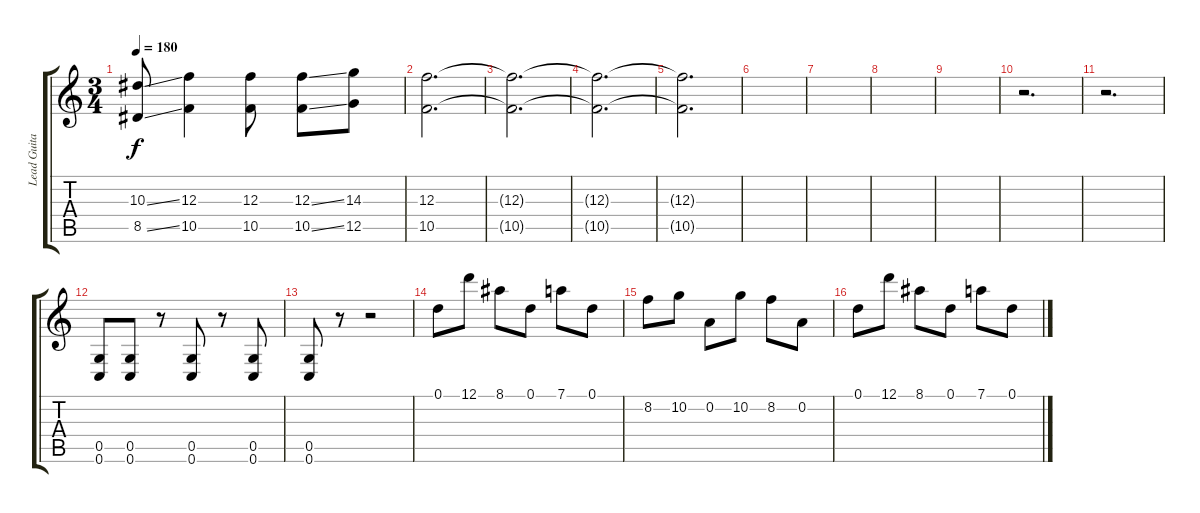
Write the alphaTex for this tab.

\track ("Lead Guitar" "Lead Guita") {instrument distortionguitar}
\staff {score tabs}
\tuning (D4 A3 F3 C3 G2 C2) {hide}
\ts (3 4)
\tempo 180
\clef g2
\ks c
(10.3{ss} 8.5{ss}).8{dy f} (12.3 10.5).4 (12.3 10.5).8 (12.3{ss} 10.5{ss}).8 (14.3 12.5).8 |
(12.3 10.5).2{d} |
(12.3{t} 10.5{t}).2{d} |
(12.3{t} 10.5{t}).2{d} |
(12.3{t} 10.5{t}).2{d} |
|
|
|
|
r.2{d} |
r.2{d} |
(0.5 0.6).8 (0.5 0.6).8 r.8 (0.5 0.6).8 r.8 (0.5 0.6).8 |
(0.5 0.6).8 r.8 r.2 |
0.1.8 12.1.8 8.1.8 0.1.8 7.1.8 0.1.8 |
8.2.8 10.2.8 0.2.8 10.2.8 8.2.8 0.2.8 |
0.1.8 12.1.8 8.1.8 0.1.8 7.1.8 0.1.8
